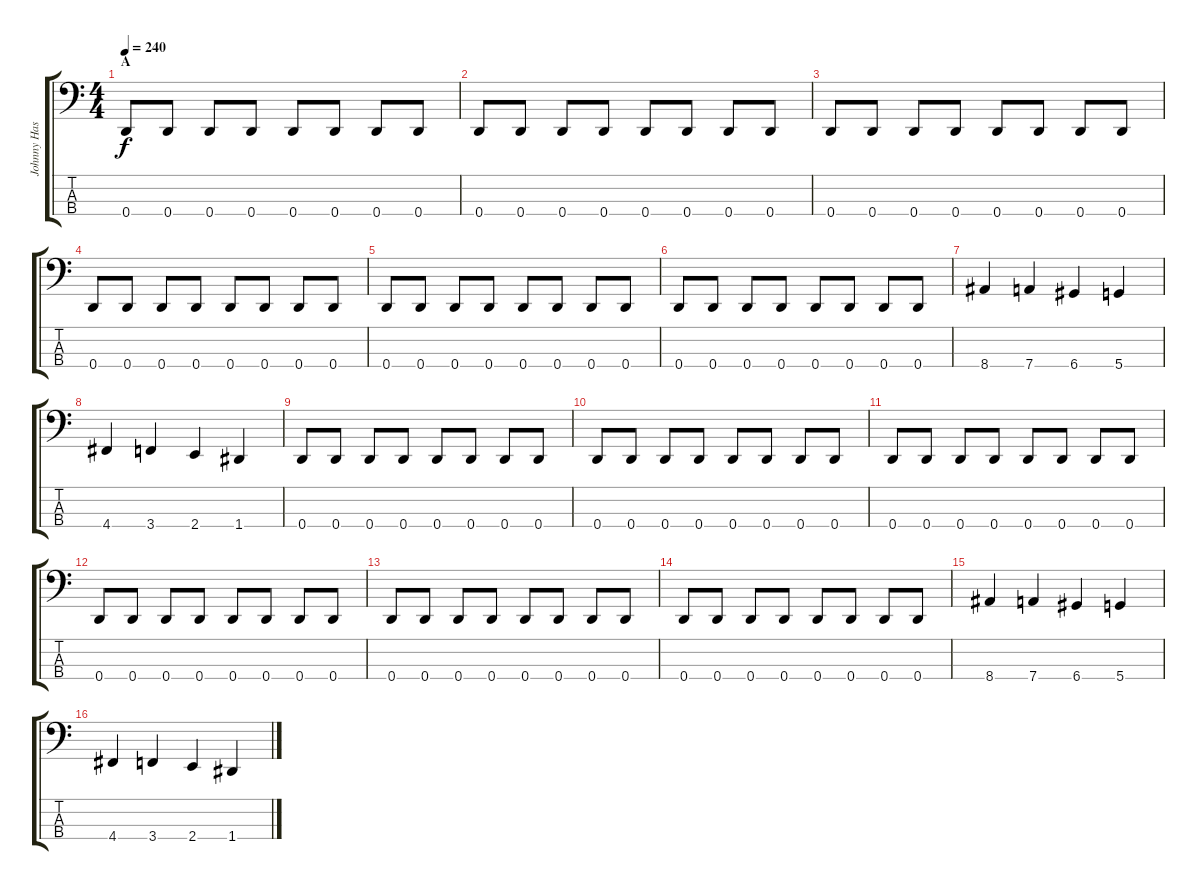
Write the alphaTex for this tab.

\track ("Johnny Hass" "Johnny Has") {instrument electricbassfinger}
\staff {score tabs}
\tuning (F2 C2 G1 D1) {hide}
\ts (4 4)
\section ("" "A")
\tempo 240
\clef f4
\ks c
0.4.8{dy f} 0.4.8 0.4.8 0.4.8 0.4.8 0.4.8 0.4.8 0.4.8 |
0.4.8 0.4.8 0.4.8 0.4.8 0.4.8 0.4.8 0.4.8 0.4.8 |
0.4.8 0.4.8 0.4.8 0.4.8 0.4.8 0.4.8 0.4.8 0.4.8 |
0.4.8 0.4.8 0.4.8 0.4.8 0.4.8 0.4.8 0.4.8 0.4.8 |
0.4.8 0.4.8 0.4.8 0.4.8 0.4.8 0.4.8 0.4.8 0.4.8 |
0.4.8 0.4.8 0.4.8 0.4.8 0.4.8 0.4.8 0.4.8 0.4.8 |
8.4.4 7.4.4 6.4.4 5.4.4 |
4.4.4 3.4.4 2.4.4 1.4.4 |
0.4.8 0.4.8 0.4.8 0.4.8 0.4.8 0.4.8 0.4.8 0.4.8 |
0.4.8 0.4.8 0.4.8 0.4.8 0.4.8 0.4.8 0.4.8 0.4.8 |
0.4.8 0.4.8 0.4.8 0.4.8 0.4.8 0.4.8 0.4.8 0.4.8 |
0.4.8 0.4.8 0.4.8 0.4.8 0.4.8 0.4.8 0.4.8 0.4.8 |
0.4.8 0.4.8 0.4.8 0.4.8 0.4.8 0.4.8 0.4.8 0.4.8 |
0.4.8 0.4.8 0.4.8 0.4.8 0.4.8 0.4.8 0.4.8 0.4.8 |
8.4.4 7.4.4 6.4.4 5.4.4 |
4.4.4 3.4.4 2.4.4 1.4.4
